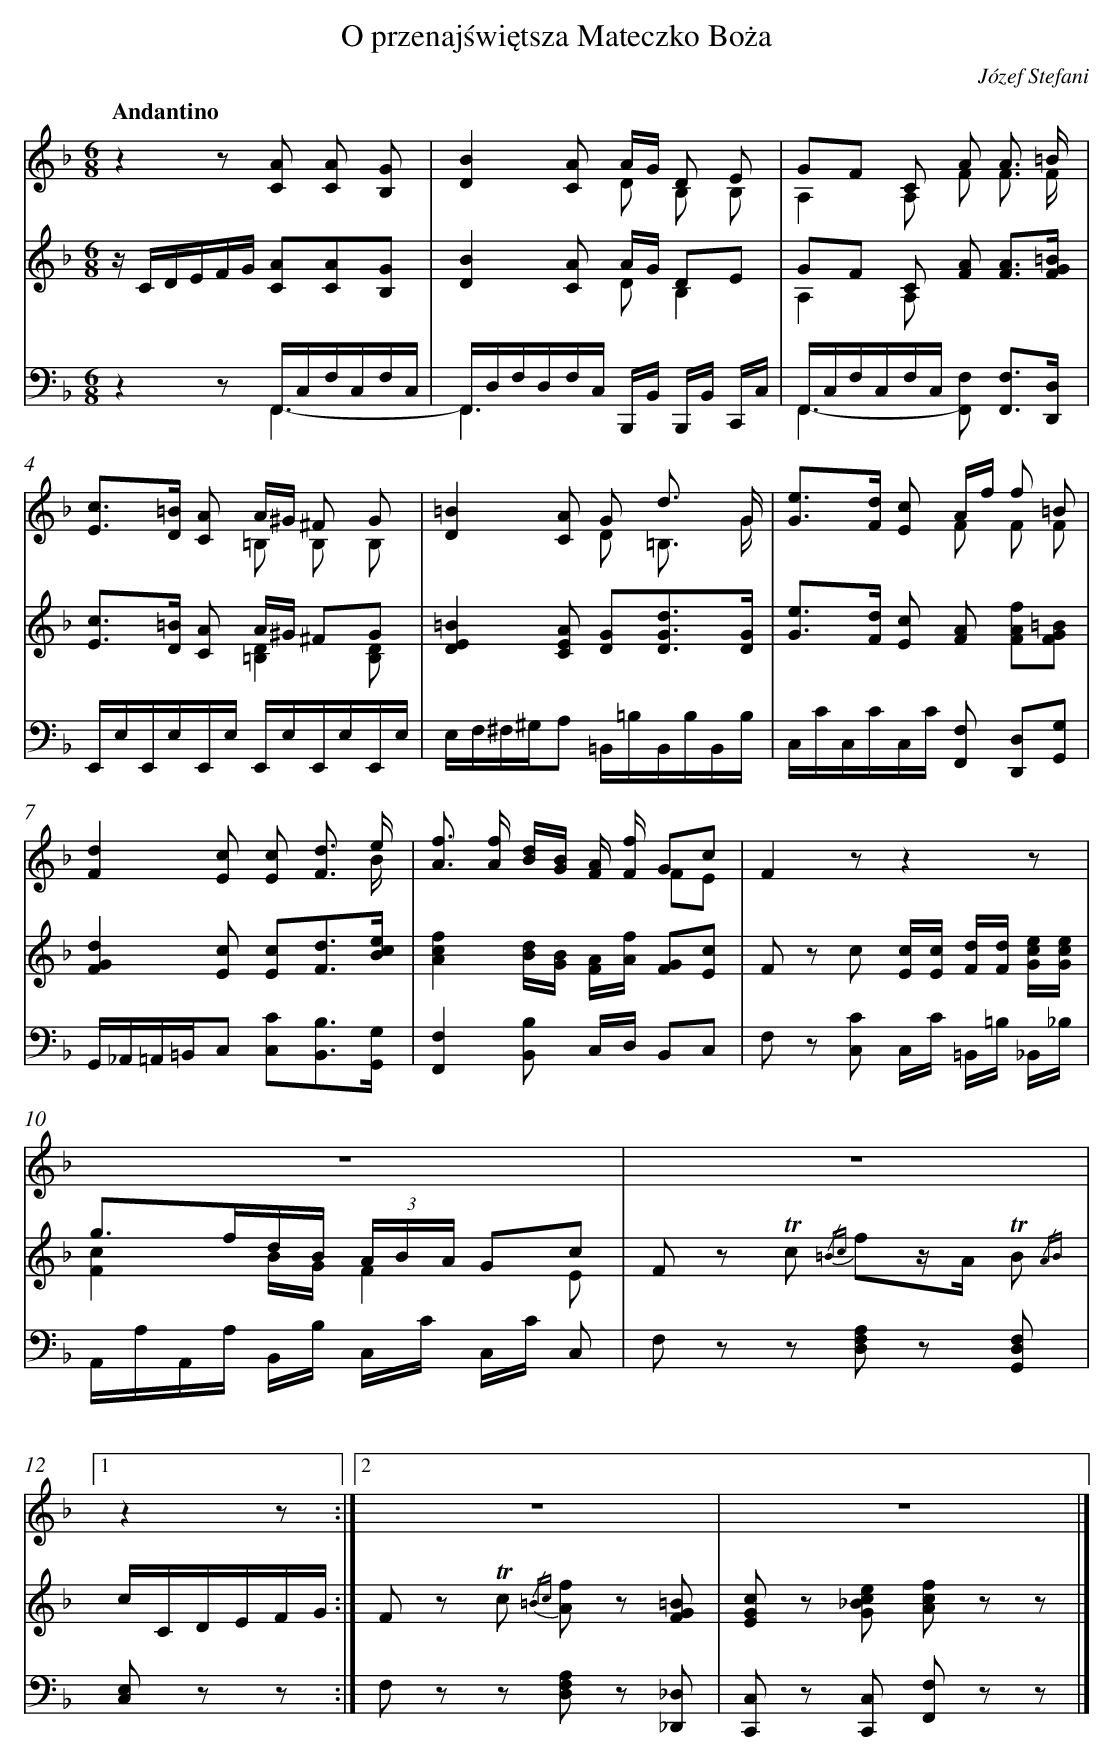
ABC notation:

X:1
T: O przenajświętsza Mateczko Boża
C: Józef Stefani
L: 1/8
M: 6/8
Q: "Andantino"
V: 1 clef=treble
V: 2 clef=treble
V: 3 clef=bass
K: F
[V:1] z2z [AC] [AC] [GB,] |
[V:2] z/ C/D/E/F/G/ [AC][AC][GB,] |
[V:3] z2z F,,/C,/F,/C,/F,/C,/ & x3F,,3- |
[V:1] [B2D2][AC] A/G/ D E & x2>D2 B, B, |
[V:2] [B2D2][AC] A/G/ DE & x2>D2B,2 |
[V:3] F,,/D,/F,/D,/F,/C,/ B,,,/B,,/ B,,,/B,,/ C,,/C,/ & F,,3x3 |
[V:1] GF C A A3/ =B/ & A,2A, F F3/ F/ |
[V:2] GF C [AF] [A3/F3/][=B/G/F/] & A,2A,x3 |
[V:3] F,,/C,/F,/C,/F,/C,/ x [F,3/F,,3/][D,/D,,/] & F,,2>-[F,2F,,2]x2 |
[V:1] [cE]>[=BD] [AC] A/^G/ ^F G & x2>=B,2 B, B, |
[V:2] [cE]>[=BD] [AC] A/^G/ ^FG & x3[D2=B,2][DB,] |
[V:3] E,,/E,/E,,/E,/E,,/E,/ E,,/E,/E,,/E,/E,,/E,/ |
[V:1] [=B2D2][AC] G d3/ G/ & x2>D2 =B,3/ G/ |
[V:2] [=B2E2D2][AEC] [GD][d3/G3/D3/][G/D/] |
[V:3] E,/F,/^F,/^G,/A, =B,,/=B,/B,,/B,/B,,/B,/ |
[V:1] [eG]>[dF] [cE] A/f/ f =B & x2>F2 F F |
[V:2] [eG]>[dF] [cE] [AF] [fAF][=BGF] |
[V:3] C,/C/C,/C/C,/C/ [F,F,,] [D,D,,][G,G,,] |
[V:1] [d2F2][cE] [cE] [d3/F3/] e/ & x4x3/ B/ |
[V:2] [d2G2F2][cE] [cE][d3/F3/][e/c/B/] |
[V:3] G,,/_A,,/=A,,/=B,,/C, [CC,][B,3/B,,3/][G,/G,,/] |
[V:1] [fA]> [fA] [d/B/][B/G/] [A/F/] [f/F/] Gc & x4FE |
[V:2] [f2c2A2][d/B/][B/G/] [A/F/][f/A/] [GF][cE] |
[V:3] [F,2F,,2][B,B,,] C,/D,/ B,,C, |
[V:1] F2zz2z |
[V:2] F z c [c/E/][c/E/] [d/F/][d/F/] [e/c/G/][e/c/G/] |
[V:3] F, z [CC,] C,/C/ =B,,/=B,/ _B,,/_B,/ |
[V:1] z6 |
[V:2] g>fd/B/ (3A/B/A/ Gc & [c2F2]B/G/F2E |
[V:3] A,,/A,/A,,/A,/ B,,/B,/ C,/C/ C,/C/ C, |
[V:1] z6 |[1
[V:2] F z !trill!c {/=Bc} fz/A/ !trill!B {/AB} |
[V:3] F, z z [A,F,D,] z [F,D,G,,] |
[V:1] z2z :|][2
[V:2] c/C/D/E/F/G/ :|]
[V:3] [E,C,] z z :|]
[V:1] z6 |
[V:2] F z !trill!c {/=Bc} [fA] z [=BGF] |
[V:3] F, z z [A,F,D,] z [_D,_D,,] |
[V:1] z6 |]
[V:2] [cGE] z [ec_BG] [fcA] z z |]
[V:3] [C,C,,] z [C,C,,] [F,F,,] z z |]
